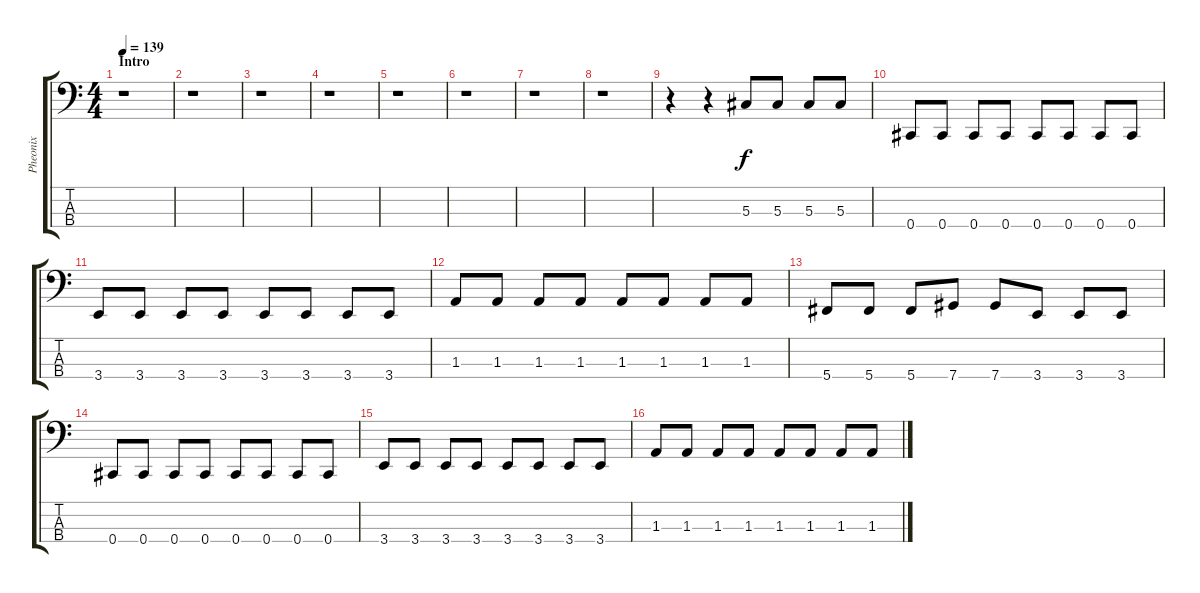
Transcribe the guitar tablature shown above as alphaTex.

\track ("Pheonix" "Pheonix") {instrument electricbasspick}
\staff {score tabs}
\tuning (Gb2 Db2 Ab1 Db1) {hide}
\ts (4 4)
\section ("" "Intro")
\tempo 139
\clef f4
\ks c
r.1{dy f instrument electricbasspick} |
r.1 |
r.1 |
r.1 |
r.1 |
r.1 |
r.1 |
r.1 |
r.4 r.4 5.3.8 5.3.8 5.3.8 5.3.8 |
0.4.8 0.4.8 0.4.8 0.4.8 0.4.8 0.4.8 0.4.8 0.4.8 |
3.4.8 3.4.8 3.4.8 3.4.8 3.4.8 3.4.8 3.4.8 3.4.8 |
1.3.8 1.3.8 1.3.8 1.3.8 1.3.8 1.3.8 1.3.8 1.3.8 |
5.4.8 5.4.8 5.4.8 7.4.8 7.4.8 3.4.8 3.4.8 3.4.8 |
0.4.8 0.4.8 0.4.8 0.4.8 0.4.8 0.4.8 0.4.8 0.4.8 |
3.4.8 3.4.8 3.4.8 3.4.8 3.4.8 3.4.8 3.4.8 3.4.8 |
1.3.8 1.3.8 1.3.8 1.3.8 1.3.8 1.3.8 1.3.8 1.3.8
